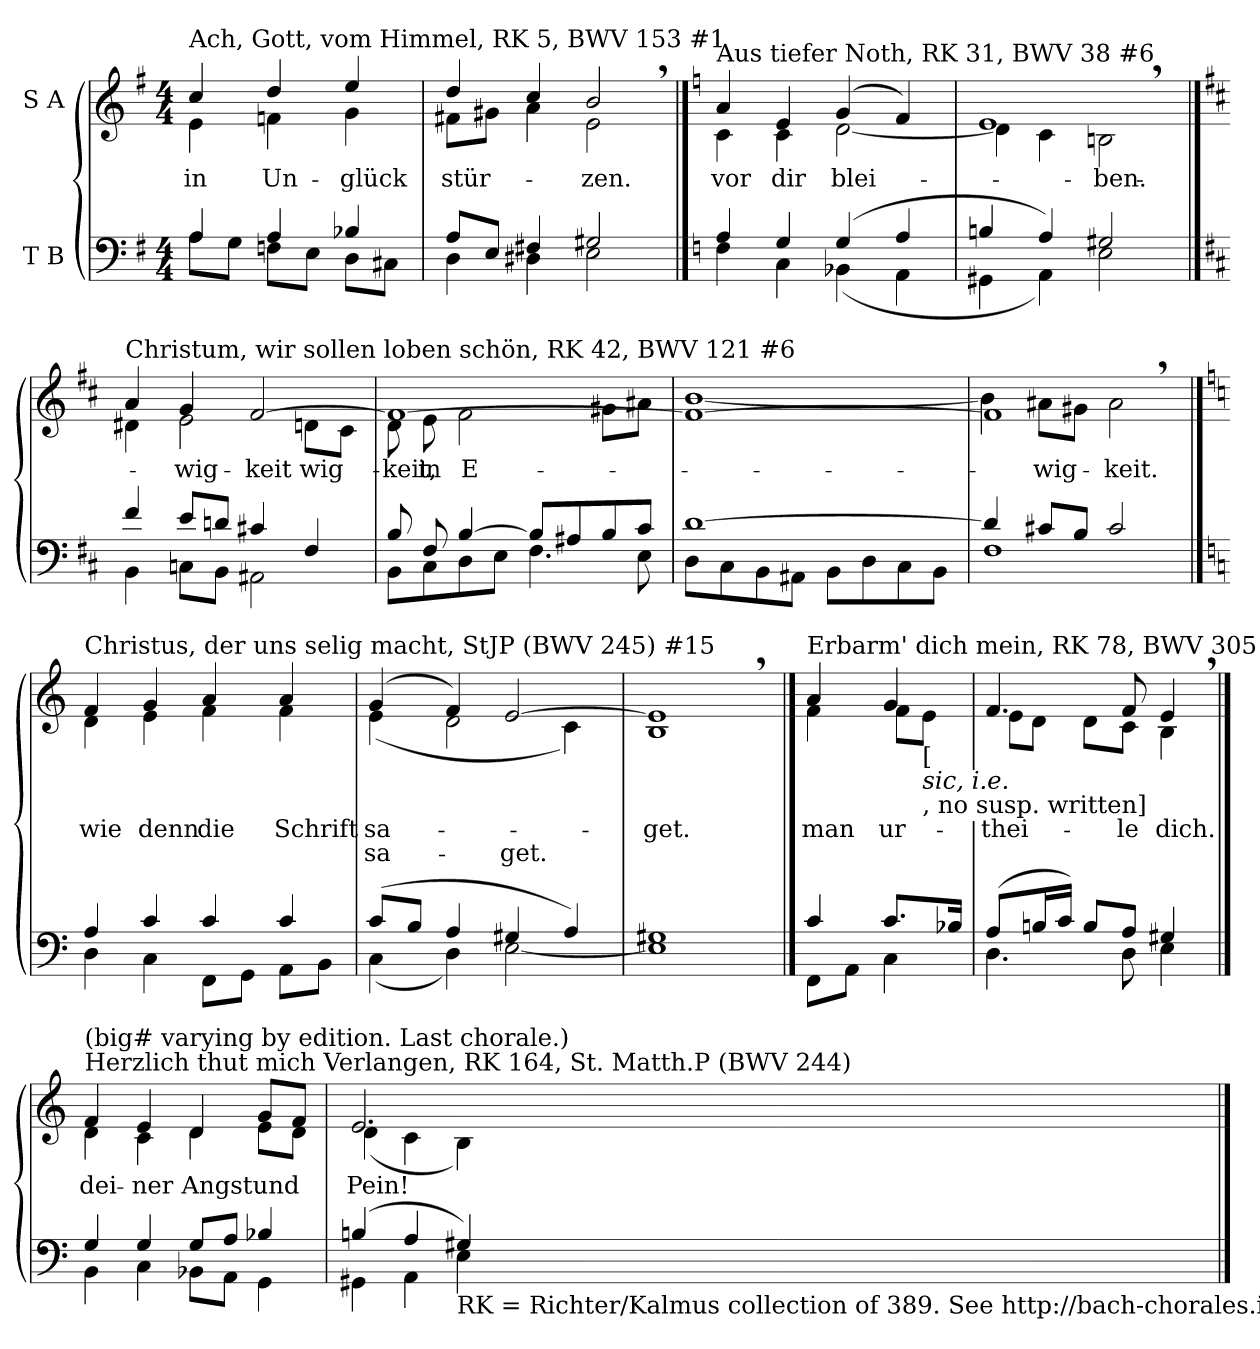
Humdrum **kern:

**kern	**kern	**text	**text
*part2	*part1	*part1	*part1
*staff2	*staff1	*staff1	*staff1
*I"T B	*I"S A	*	*
*clefF4	*clefG2	*	*
*k[f#]	*k[f#]	*	*
*M4/4	*M4/4	*	*
*MM60	*MM60	*	*
=1	=1	=1	=1
*^	*^	*	*
!	!	!LO:TX:a:t=Ach, Gott, vom Himmel, RK 5, BWV 153 #1	!	!	!
!	!	!	!	!LO:LY:b	!
4A/	8A\L	4cc/	4e\	in	.
.	8G\J	.	.	.	.
!	!	!	!	!LO:LY:b	!
4A/	8Fn\L	4dd/	4fn\	Un-	.
.	8E\J	.	.	.	.
!	!	!	!	!LO:LY:b	!
4B-X/	8D\L	4ee/	4g\	-glück	.
.	8C#X\J	.	.	.	.
=2	=2	=2	=2	=2	=2
!	!	!	!	!LO:LY:b	!
8A/L	4D\	4dd/	8f#X\L	stür-	.
8E/J	.	.	8g#X\J	.	.
4F#X/	4D#X\	4cc/	4a\	.	.
!	!	!	!	!LO:LY:b	!
2G#X/	2E\	2b,/	2e\	-zen.	.
==3	==3	==3	==3	==3	==3
*k[]	*	*k[]	*	*	*
!	!	!LO:TX:a:t=Aus tiefer Noth, RK 31, BWV 38 #6	!	!	!
!	!	!	!	!LO:LY:b	!
4A/	4F\	4a/	4c\	vor	.
!	!	!	!	!LO:LY:b	!
4G/	4C\	4e/	4c\	dir	.
!	!	!	!	!LO:LY:b	!
(>4G/	(<4BB-X\	(>4g/	[2d\	blei-	.
4A/	4AA\	4f/)	.	.	.
=4	=4	=4	=4	=4	=4
4Bn/	4GG#X\	1e,	4d\]	.	.
4A/)	4AA\)	.	4c\	.	.
!	!	!	!	!LO:LY:b	!
2G#X/	2E\	.	2Bn\	ben.	.
!!LO:LB:g=z	!!
==5	==5	==5	==5	==5	==5
*k[f#c#]	*	*k[f#c#]	*	*	*
!	!	!LO:TX:a:t=Christum, wir sollen loben schön, RK 42, BWV 121 #6	!	!	!
4f#/	4BB\	4a/	4d#X\	.	.
8e/L	8Cn\L	4g/	2e\	-wig-	.
8dn/J	8BB\J	.	.	.	.
4c#X/	2AA#X\	[2f#/	.	-keit	.
!	!	!	!	!LO:LY:b	!
4F#/	.	.	8dn\L	-wig-	.
.	.	.	8c#\J	.	.
=6	=6	=6	=6	=6	=6
!	!	!	!	!LO:LY:b	!
8B/	8BB\L	1f#_	8d\	-keit,	.
!	!	!	!	!LO:LY:b	!
8F#/	8C#\	.	8e\	in	.
!	!	!	!	!LO:LY:b	!
[4B/	8D\	.	2f#\	E-	.
.	8E\J	.	.	.	.
8B/L]	4.F#\	.	.	.	.
8A#X/	.	.	.	.	.
8B/	.	.	8g#X\L	.	.
8c#/J	8E\	.	8a#X\J	.	.
=7	=7	=7	=7	=7	=7
[1d	8D\L	1f#_	[1b	.	.
.	8C#\	.	.	.	.
.	8BB\	.	.	.	.
.	8AA#X\J	.	.	.	.
.	8BB\L	.	.	.	.
.	8D\	.	.	.	.
.	8C#\	.	.	.	.
.	8BB\J	.	.	.	.
=8	=8	=8	=8	=8	=8
4d/]	1F#	1f#,]	4b\]	.	.
!	!	!	!	!LO:LY:b	!
8c#X/L	.	.	8a#X\L	-wig-	.
8B/J	.	.	8g#X\J	.	.
!	!	!	!	!LO:LY:b	!
2c#/	.	.	2a#\	-keit.	.
!!LO:LB:g=z	!!
==9	==9	==9	==9	==9	==9
*k[]	*	*k[]	*	*	*
!	!	!LO:TX:a:t=Christus, der uns selig macht, StJP (BWV 245) #15	!	!	!
!	!	!	!	!LO:LY:b	!
4A/	4D\	4f/	4d\	wie	.
!	!	!	!	!LO:LY:b	!
4c/	4C\	4g/	4e\	denn	.
!	!	!	!	!LO:LY:b	!
4c/	8FF\L	4a/	4f\	die	.
.	8GG\J	.	.	.	.
!	!	!	!	!LO:LY:b	!
4c/	8AA\L	4a/	4f\	Schrift	.
.	8BB\J	.	.	.	.
=10	=10	=10	=10	=10	=10
!	!	!	!	!LO:LY:b	!LO:LY:b
(>8c/L	(<4C\	(>4g/	(<4e\	sa-	sa-
8B/J	.	.	.	.	.
4A/	4D\)	4f/)	2d\	.	.
!	!	!	!	!	!LO:LY:b
4G#X/	[2E\	[2e/	.	.	get.
4A/)	.	.	4c\)	.	.
=11	=11	=11	=11	=11	=11
!	!	!	!	!LO:LY:b	!
1G#X	1E]	1e,]	1B	-get.	.
==12	==12	==12	==12	==12	==12
!	!	!LO:TX:a:t=Erbarm' dich mein, RK 78, BWV 305	!	!	!
!	!	!	!	!LO:LY:b	!
4c/	8FF\L	4a/	4f\	man	.
.	8AA\J	.	.	.	.
!	!	!	!	!LO:LY:b	!
8.c/L	4C\	4g/	8f\L	ur-	.
!	!	!	!LO:TX:b:t=[	!	!
!	!	!	!LO:TX:b:i:t=sic, i.e.	!	!
!	!	!	!LO:TX:b:t=, no susp. written]	!	!
.	.	.	8e\J	.	.
16B-X/Jk	.	.	.	.	.
=13	=13	=13	=13	=13	=13
!	!	!	!	!LO:LY:b	!
(>8A/L	4.D\	4.f/	8e\L	-thei-	.
16Bn/L	.	.	8d\J	.	.
16c/JJ)	.	.	.	.	.
8B/L	.	.	8d\L	.	.
!	!	!	!	!LO:LY:b	!
8A/J	8D\	8f/	8c\J	-le	.
!	!	!	!	!LO:LY:b	!
4G#X/	4E\	4e,/	4B\	dich.	.
!!LO:LB:g=z	!!
==14	==14	==14	==14	==14	==14
!	!	!LO:TX:a:t=Herzlich thut mich Verlangen, RK 164, St. Matth.P (BWV 244)	!	!	!
!	!	!LO:TX:a:t=(big# varying by edition.  Last chorale.)	!	!	!
!	!	!	!	!LO:LY:b	!
4G/	4BB\	4f/	4d\	dei-	.
!	!	!	!	!LO:LY:b	!
4G/	4C\	4e/	4c\	-ner	.
!	!	!	!	!LO:LY:b	!
8G/L	8BB-X\L	4d/	4d\	Angst	.
8A/J	8AA\J	.	.	.	.
!	!	!	!	!LO:LY:b	!
4B-X/	4GG\	8g/L	8e\L	und	.
.	.	8f/J	8d\J	.	.
=15	=15	=15	=15	=15	=15
!	!	!	!	!LO:LY:b	!
(>4Bn/	4GG#X\	2.e/	(<4d\	Pein!	.
4A/	4AA\	.	4c\	.	.
!LO:TX:b:t=RK = Richter/Kalmus collection of 389. See http&colon;//bach-chorales.info	!	!	!	!	!
4G#X/)	4E\	.	4B\)	.	.
*v	*v	*	*	*	*
*	*v	*v	*	*
==	==	==	==
*-	*-	*-	*-
